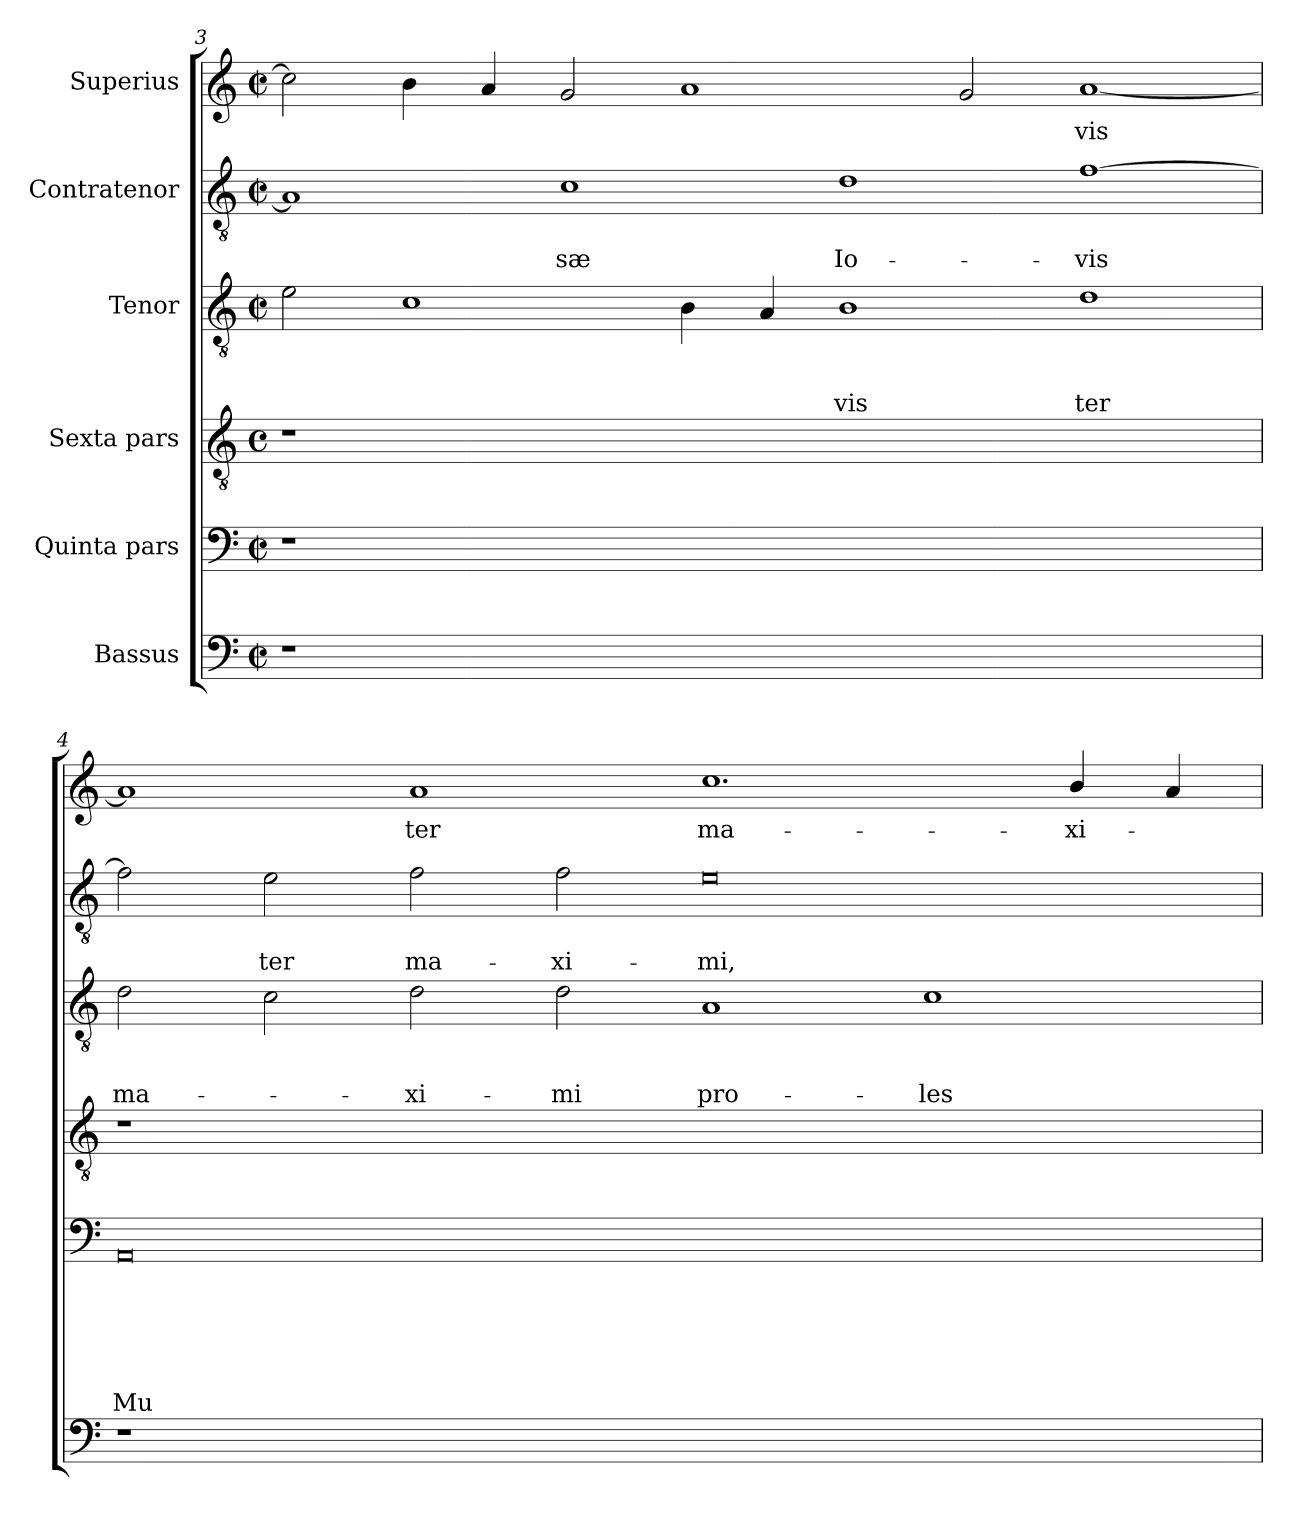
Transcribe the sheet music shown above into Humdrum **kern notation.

**kern	**kern	**text	**text	**text	**text	**text	**text	**kern	**kern	**text	**text	**text	**kern	**text	**text	**kern	**text
*part6	*part5	*part5	*part5	*part5	*part5	*part5	*part5	*part4	*part3	*part3	*part3	*part3	*part2	*part2	*part2	*part1	*part1
*staff6	*staff5	*staff5	*staff5	*staff5	*staff5	*staff5	*staff5	*staff4	*staff3	*staff3	*staff3	*staff3	*staff2	*staff2	*staff2	*staff1	*staff1
*I"Bassus	*I"Quinta pars	*	*	*	*	*	*	*I"Sexta pars	*I"Tenor	*	*	*	*I"Contratenor	*	*	*I"Superius	*
*clefF4	*clefF4	*	*	*	*	*	*	*clefGv2	*clefGv2	*	*	*	*clefGv2	*	*	*clefG2	*
*k[]	*k[]	*	*	*	*	*	*	*k[]	*k[]	*	*	*	*k[]	*	*	*k[]	*
*C:	*C:	*	*	*	*	*	*	*C:	*C:	*	*	*	*C:	*	*	*C:	*
*M2/2	*M2/2	*	*	*	*	*	*	*M4/4	*M2/2	*	*	*	*M2/2	*	*	*M2/2	*
*met(c|)	*met(c|)	*	*	*	*	*	*	*met(c)	*met(c|)	*	*	*	*met(c|)	*	*	*met(c|)	*
=3	=3	=3	=3	=3	=3	=3	=3	=3	=3	=3	=3	=3	=3	=3	=3	=3	=3
1r	1r	.	.	.	.	.	.	1r	2e\	.	.	.	1A]	.	.	2cc\]	.
.	.	.	.	.	.	.	.	.	1c	.	.	.	.	.	.	4b\	.
.	.	.	.	.	.	.	.	.	.	.	.	.	.	.	.	4a/	.
!	!	!	!	!	!	!	!	!	!	!	!	!	!	!	!LO:LY:b	!	!
0.ryy	0.ryy	.	.	.	.	.	.	0.ryy	.	.	.	.	1c	.	-sæ	2g/	.
.	.	.	.	.	.	.	.	.	4B\	.	.	.	.	.	.	1a	.
.	.	.	.	.	.	.	.	.	4A/	.	.	.	.	.	.	.	.
!	!	!	!	!	!	!	!	!	!	!	!	!LO:LY:b	!	!	!LO:LY:b	!	!
.	.	.	.	.	.	.	.	.	1B	.	.	-vis	1d	.	Io-	.	.
.	.	.	.	.	.	.	.	.	.	.	.	.	.	.	.	2g/	.
!	!	!	!	!	!	!	!	!	!	!	!	!LO:LY:b	!	!	!LO:LY:b	!	!LO:LY:b
.	.	.	.	.	.	.	.	.	1d	.	.	ter	[<1f	.	-vis	[<1a	-vis
!!LO:LB:g=z
=4	=4	=4	=4	=4	=4	=4	=4	=4	=4	=4	=4	=4	=4	=4	=4	=4	=4
!	!	!	!	!	!	!	!LO:LY:b	!	!	!	!	!LO:LY:b	!	!	!	!	!
1r	0AA	.	.	.	.	.	Mu-	1r	2d\	.	.	ma-	2f\]	.	.	1a]	.
!	!	!	!	!	!	!	!	!	!	!	!	!	!	!	!LO:LY:b	!	!
.	.	.	.	.	.	.	.	.	2c\	.	.	.	2e\	.	ter	.	.
!	!	!	!	!	!	!	!	!	!	!	!	!LO:LY:b	!	!	!LO:LY:b	!	!LO:LY:b
0.ryy	.	.	.	.	.	.	.	0.ryy	2d\	.	.	-xi-	2f\	.	ma-	1a	ter
!	!	!	!	!	!	!	!	!	!	!	!	!LO:LY:b	!	!	!LO:LY:b	!	!
.	.	.	.	.	.	.	.	.	2d\	.	.	-mi	2f\	.	-xi-	.	.
!	!	!	!	!	!	!	!	!	!	!	!	!LO:LY:b	!	!	!LO:LY:b	!	!LO:LY:b
.	0ryy	.	.	.	.	.	.	.	1A	.	.	pro-	0e	.	-mi,	1.cc	ma-
!	!	!	!	!	!	!	!	!	!	!	!	!LO:LY:b	!	!	!	!	!
.	.	.	.	.	.	.	.	.	1c	.	.	-les	.	.	.	.	.
!	!	!	!	!	!	!	!	!	!	!	!	!	!	!	!	!	!LO:LY:b
.	.	.	.	.	.	.	.	.	.	.	.	.	.	.	.	4b/	-xi-
.	.	.	.	.	.	.	.	.	.	.	.	.	.	.	.	4a/	.
=	=	=	=	=	=	=	=	=	=	=	=	=	=	=	=	=	=
*-	*-	*-	*-	*-	*-	*-	*-	*-	*-	*-	*-	*-	*-	*-	*-	*-	*-
